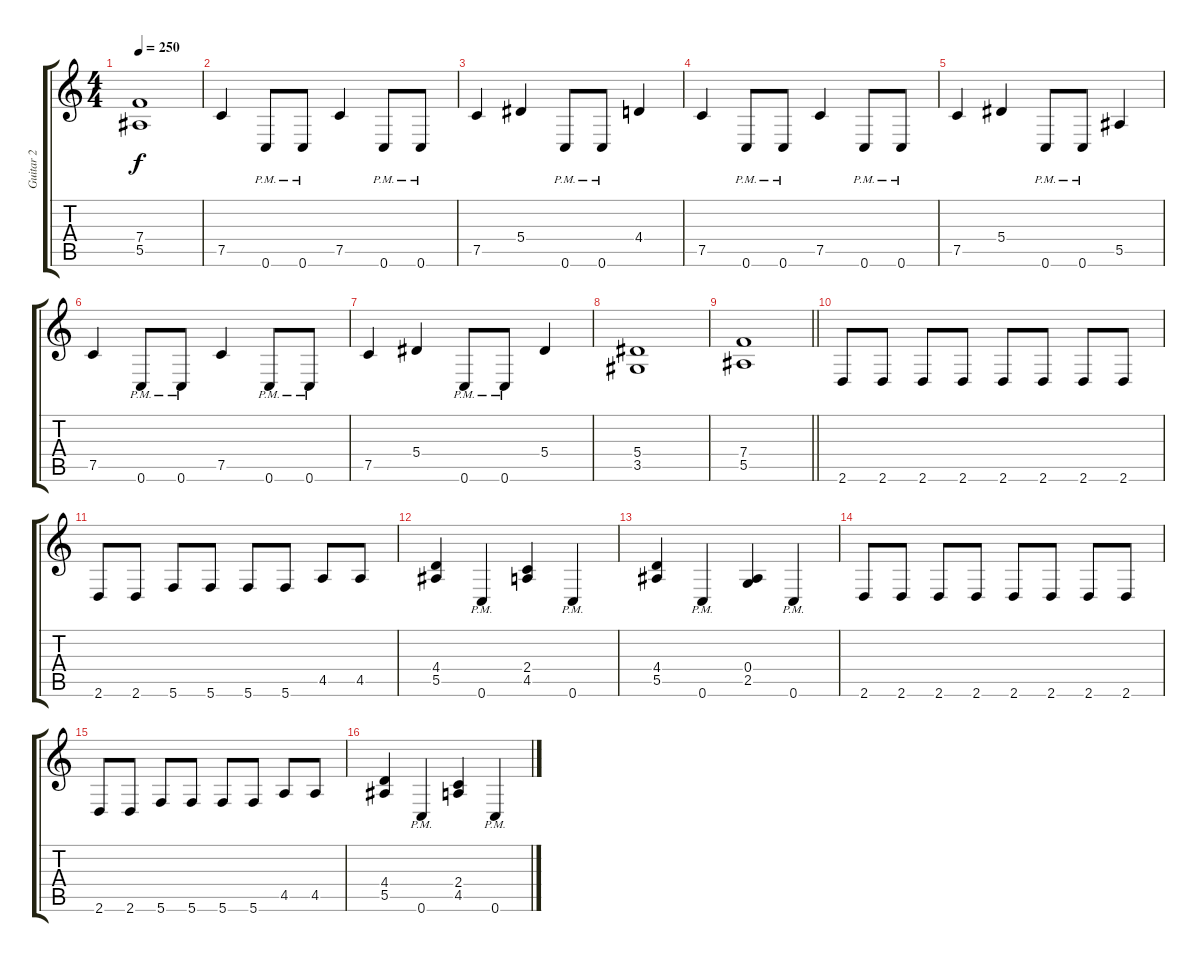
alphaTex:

\track ("Guitar 2" "Guitar 2") {instrument distortionguitar}
\staff {score tabs}
\tuning (C4 G3 Eb3 Bb2 F2 C2) {hide}
\ts (4 4)
\tempo 250
\clef g2
\ks c
(7.4 5.5).1{dy f} |
7.5.4 0.6{pm}.8 0.6{pm}.8 7.5.4 0.6{pm}.8 0.6{pm}.8 |
7.5.4 5.4.4 0.6{pm}.8 0.6{pm}.8 4.4.4 |
7.5.4 0.6{pm}.8 0.6{pm}.8 7.5.4 0.6{pm}.8 0.6{pm}.8 |
7.5.4 5.4.4 0.6{pm}.8 0.6{pm}.8 5.5.4 |
7.5.4 0.6{pm}.8 0.6{pm}.8 7.5.4 0.6{pm}.8 0.6{pm}.8 |
7.5.4 5.4.4 0.6{pm}.8 0.6{pm}.8 5.4.4 |
(5.4 3.5).1 |
\barLineRight lightlight
(7.4 5.5).1 |
2.6.8 2.6.8 2.6.8 2.6.8 2.6.8 2.6.8 2.6.8 2.6.8 |
2.6.8 2.6.8 5.6.8 5.6.8 5.6.8 5.6.8 4.5.8 4.5.8 |
(4.4 5.5).4 0.6{pm}.4 (2.4 4.5).4 0.6{pm}.4 |
(4.4 5.5).4 0.6{pm}.4 (0.4 2.5).4 0.6{pm}.4 |
2.6.8 2.6.8 2.6.8 2.6.8 2.6.8 2.6.8 2.6.8 2.6.8 |
2.6.8 2.6.8 5.6.8 5.6.8 5.6.8 5.6.8 4.5.8 4.5.8 |
(4.4 5.5).4 0.6{pm}.4 (2.4 4.5).4 0.6{pm}.4
